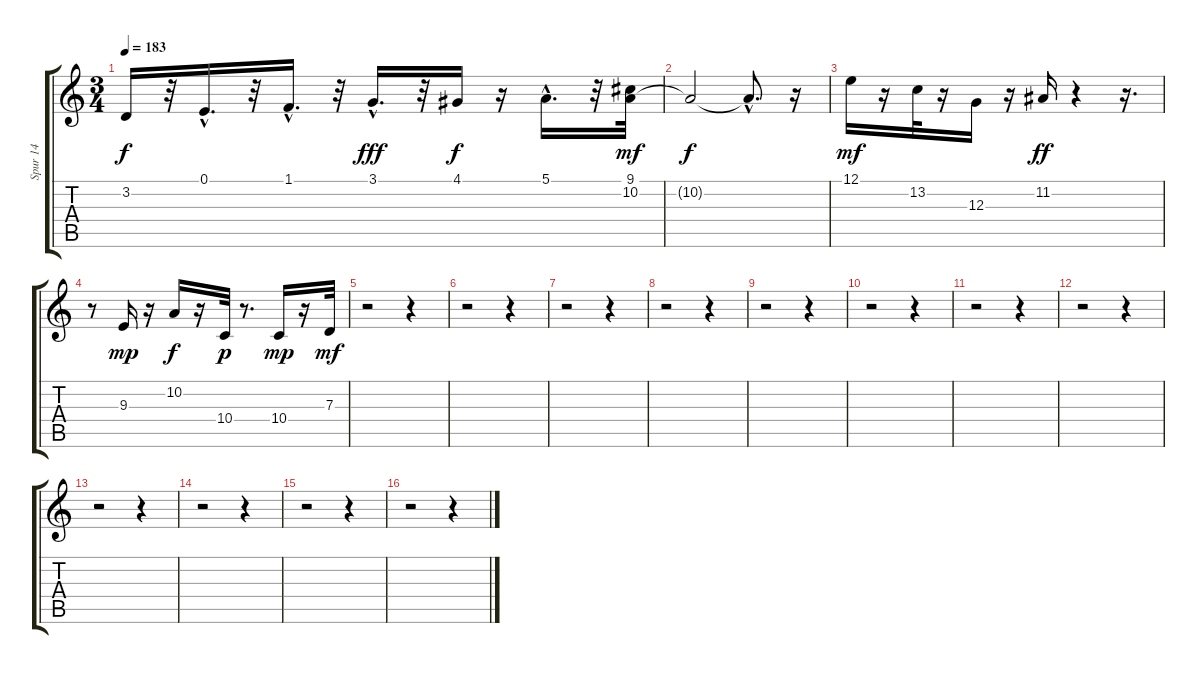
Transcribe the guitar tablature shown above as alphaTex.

\track ("Spur 14" "Spur 14") {instrument tangoaccordion}
\staff {score tabs}
\tuning (E4 B3 G3 D3 A2 E2) {hide}
\ts (3 4)
\tempo 183
\clef g2
\ks c
3.2{t}.16{dy f} r.32 0.1{hac}.16{d} r.32 1.1{hac}.16{d} r.32 3.1{hac}.16{d dy fff} r.32 4.1.16{dy f} r.16 5.1{hac}.16{d} r.32 (9.1 10.2).32{dy mf} |
10.2{t}.2{dy f} 10.2{hac t}.8{d} r.16 |
12.1.16{dy mf} r.16 13.2.32 r.16 12.3.16 r.16 11.2.16{dy ff} r.4 r.16{d} |
r.8 9.3.16{dy mp} r.16 10.2.16{dy f} r.16 10.4.32{dy p} r.8{d} 10.4.16{dy mp} r.16 7.3.32{dy mf} |
r.2 r.4 |
r.2 r.4 |
r.2 r.4 |
r.2 r.4 |
r.2 r.4 |
r.2 r.4 |
r.2 r.4 |
r.2 r.4 |
r.2 r.4 |
r.2 r.4 |
r.2 r.4 |
r.2 r.4
